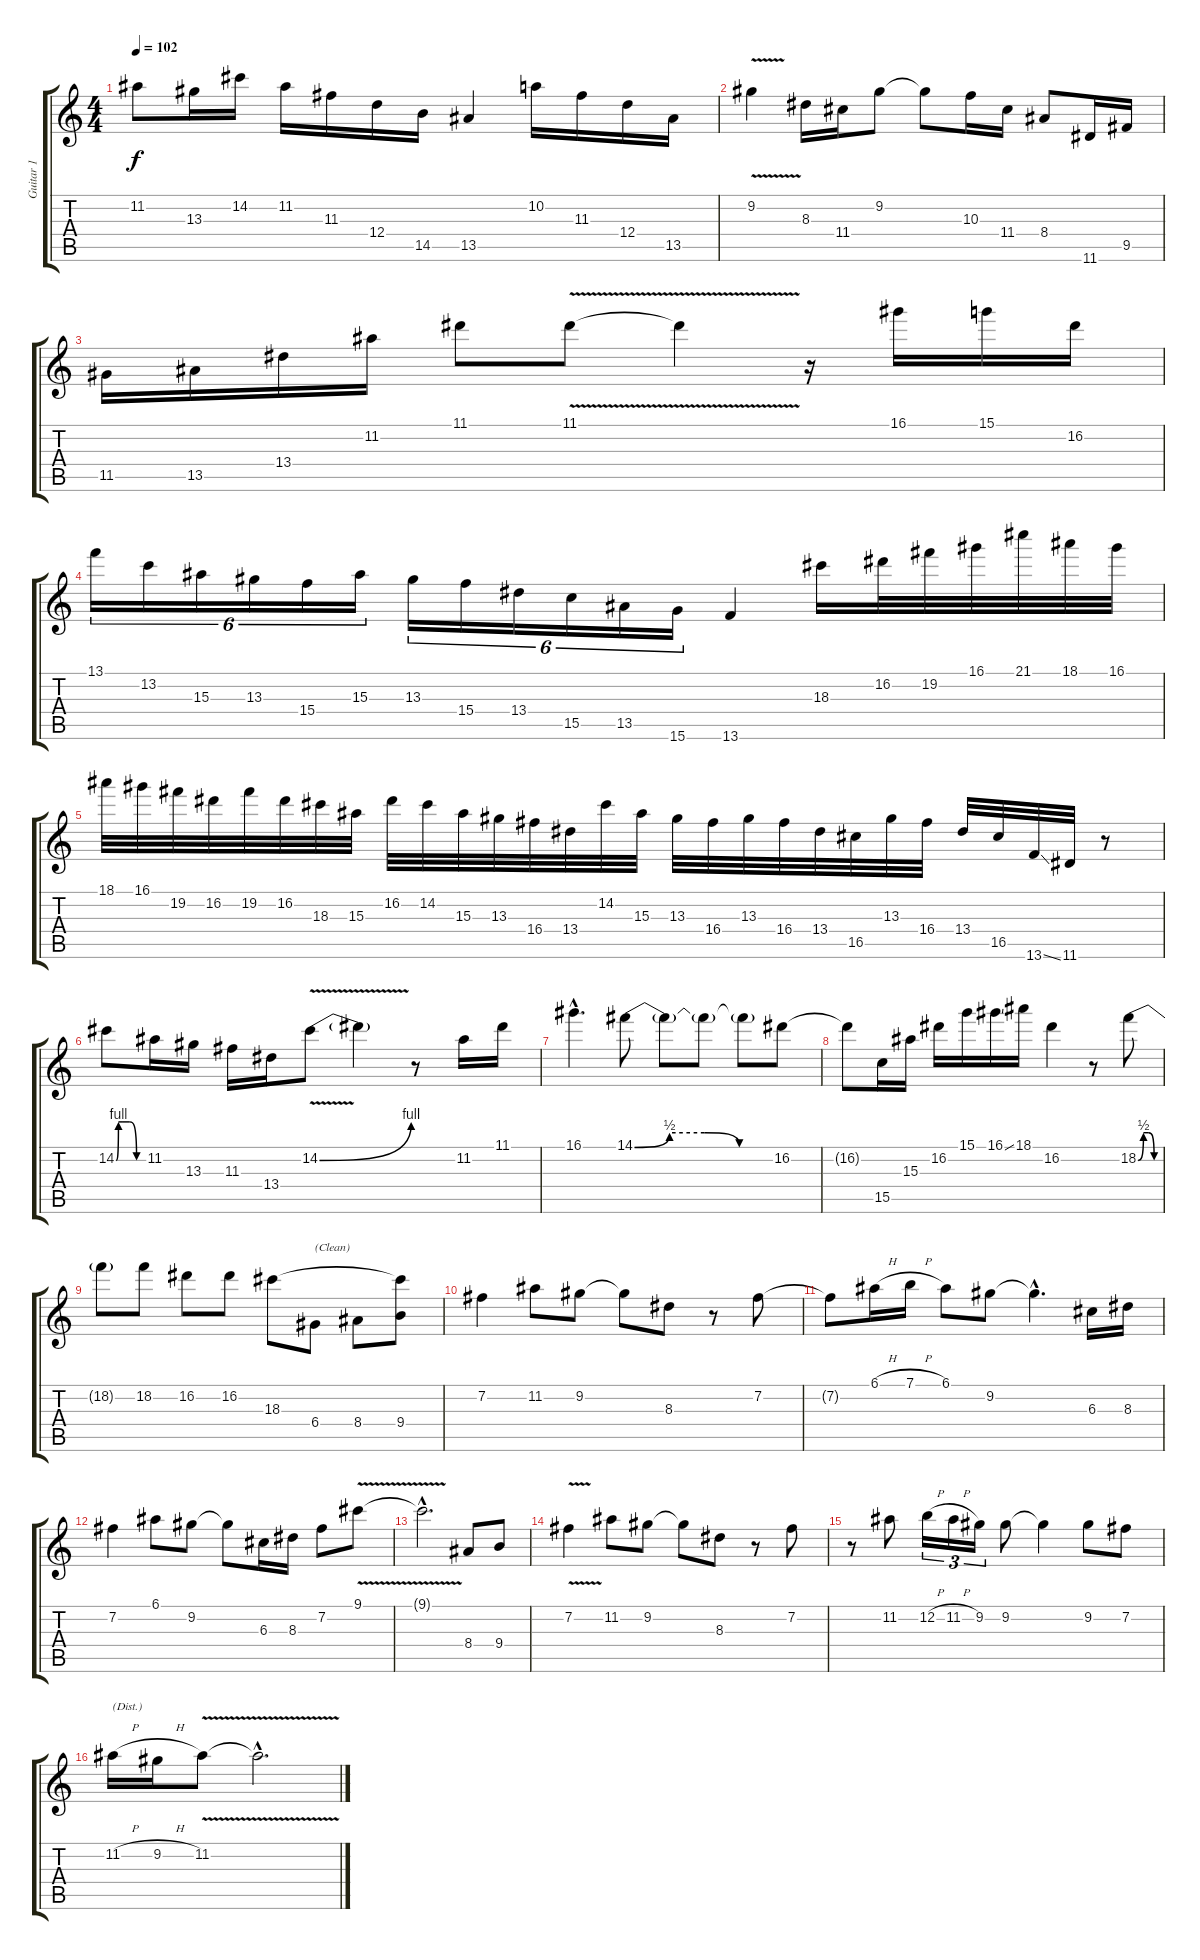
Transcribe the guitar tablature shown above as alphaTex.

\track ("Guitar 1" "Guitar 1") {instrument electricguitarclean}
\staff {score tabs}
\tuning (E4 B3 G3 D3 A2 E2) {hide}
\ts (4 4)
\tempo 102
\clef g2
\ks c
11.2{t}.8{dy f} 13.3.16 14.2.16 11.2.16 11.3.16 12.4.16 14.5.16 13.5.4 10.2.16 11.3.16 12.4.16 13.5.16 |
9.2{v}.4 8.3.16 11.4.16 9.2.8 9.2{t}.8 10.3.16 11.4.16 8.4.8 11.6.16 9.5.16 |
11.5.16 13.5.16 13.4.16 11.2.16 11.1.8 11.1{v}.8 11.1{t}.4 r.16 16.1.16 15.1.16 16.2.16 |
13.1.16{tu (6 4)} 13.2.16{tu (6 4)} 15.3.16{tu (6 4)} 13.3.16{tu (6 4)} 15.4.16{tu (6 4)} 15.3.16{tu (6 4)} 13.3.16{tu (6 4)} 15.4.16{tu (6 4)} 13.4.16{tu (6 4)} 15.5.16{tu (6 4)} 13.5.16{tu (6 4)} 15.6.16{tu (6 4)} 13.6.4 18.3.16 16.2.32 19.2.32 16.1.32 21.1.32 18.1.32 16.1.32 |
18.1.32 16.1.32 19.2.32 16.2.32 19.2.32 16.2.32 18.3.32 15.3.32 16.2.32 14.2.32 15.3.32 13.3.32 16.4.32 13.4.32 14.2.32 15.3.32 13.3.32 16.4.32 13.3.32 16.4.32 13.4.32 16.5.32 13.3.32 16.4.32 13.4.32 16.5.32 13.6{ss}.32 11.6.32 r.8 |
14.2{be (custom 0 0 5 4 15 4 30 4 45 0 60 0)}.8 11.2.16 13.3.16 11.3.16 13.4.16 14.2{be (bend 0 0 60 4) v}.8 14.2{t}.4 r.8 11.2.16 11.1.16 |
16.1{hac}.4{d} 14.1{be (custom 0 0 15 2 30 2 45 0 60 0)}.8 14.1{t}.8 14.1{t}.8 14.1{t}.8 16.2.8 |
16.2{t}.8 15.5.16 15.3.16 16.2.16 15.1.16 16.1{ss}.16 18.1.16 16.2.4 r.8 18.2{be (custom 0 0 15 2 30 2 45 0 60 0)}.8 |
18.2{t}.8 18.2.8 16.2.8 16.2.8 18.3.8 6.4.8{txt "(Clean)" instrument electricguitarclean} 8.4.8 (18.3{t} 9.4).8 |
7.2.4 11.2.8 9.2.8 9.2{t}.8 8.3.8 r.8 7.2.8 |
7.2{t}.8 6.1{h}.16 7.1{h}.16 6.1.8 9.2.8 9.2{hac t}.4{d} 6.3.16 8.3.16 |
7.2.4 6.1.8 9.2.8 9.2{t}.8 6.3.16 8.3.16 7.2.8 9.1{v}.8 |
9.1{hac t}.2{d} 8.4.8 9.4.8 |
7.2{v}.4 11.2.8 9.2.8 9.2{t}.8 8.3.8 r.8 7.2.8 |
r.8 11.2.8 12.2{h}.16{tu (3 2)} 11.2{h}.16{tu (3 2)} 9.2.16{tu (3 2)} 9.2.8 9.2{t}.4 9.2.8 7.2.8 |
11.2{h}.16{txt "(Dist.)" instrument distortionguitar} 9.2{h}.16 11.2{v}.8 11.2{hac t}.2{d}
